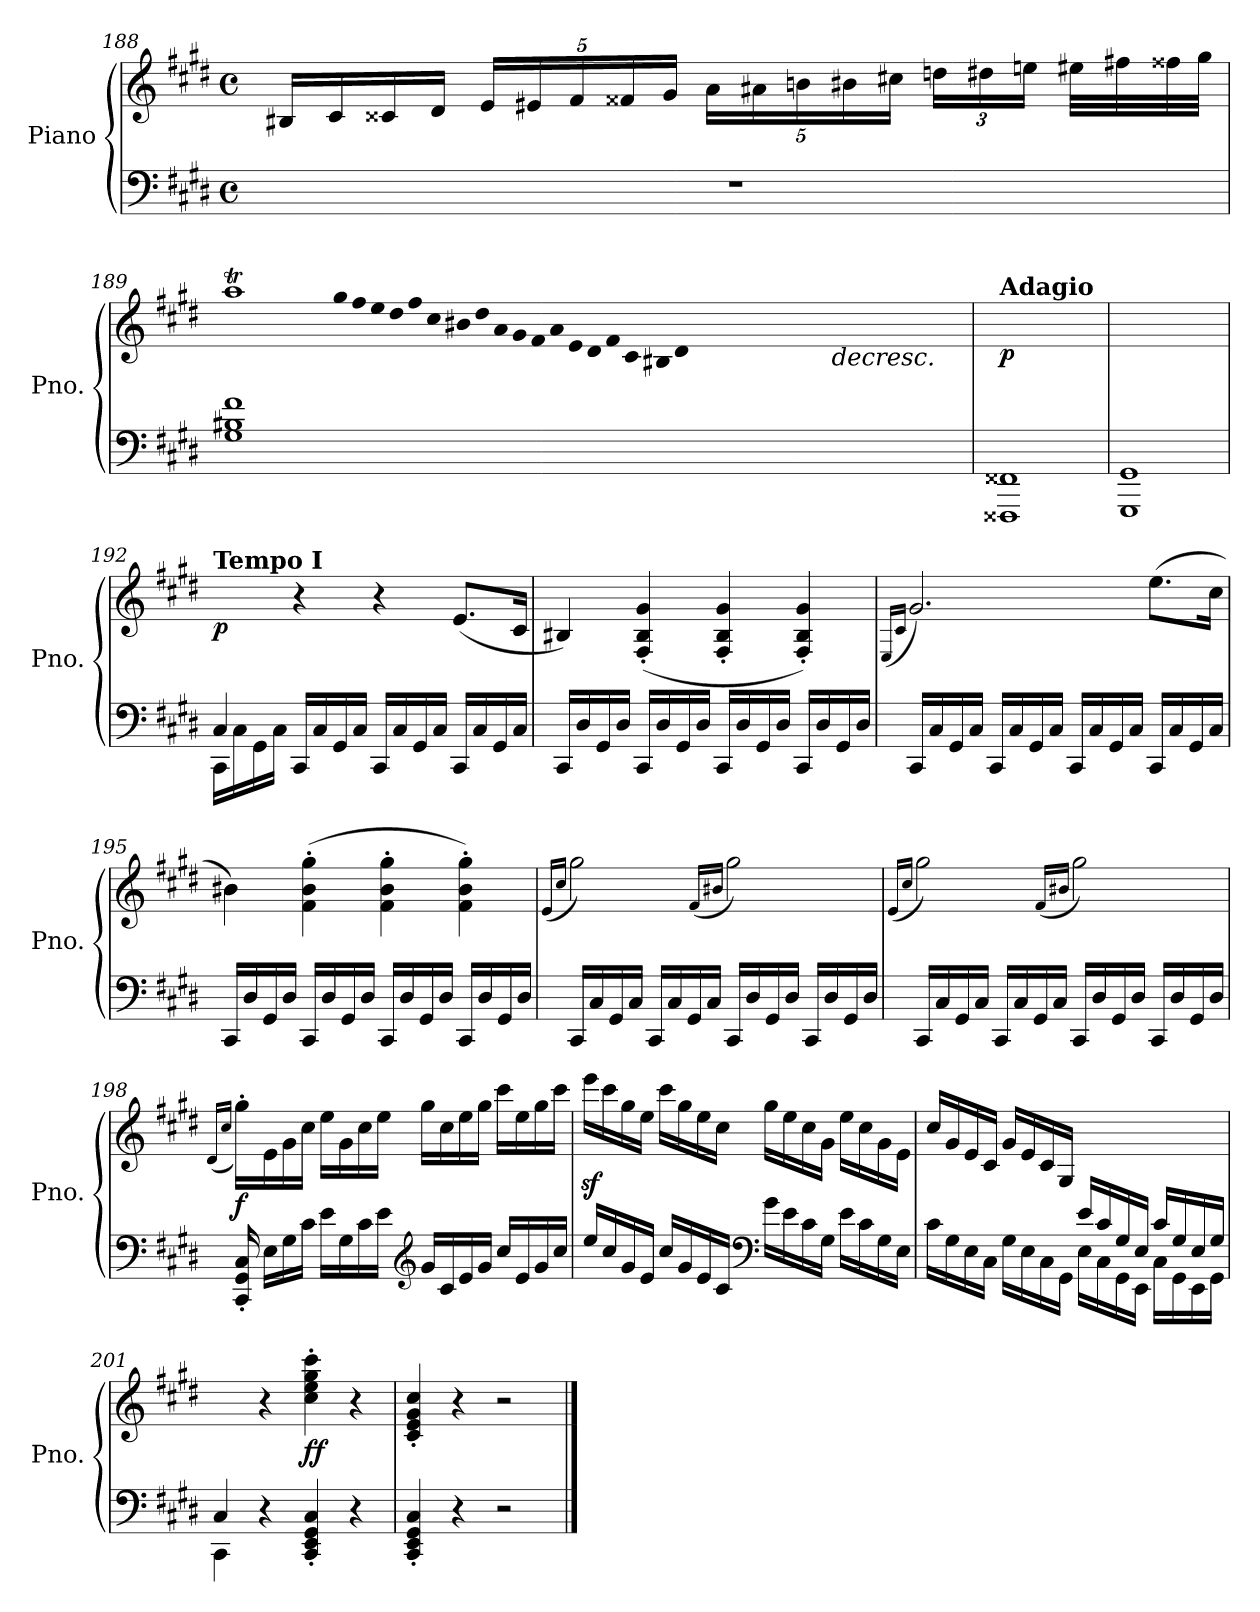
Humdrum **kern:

**kern	**kern	**dynam
*part1	*part1	*part1
*staff2	*staff1	*staff1/2
*I"Piano	*	*
*I'Pno.	*	*
!!LO:LB:g=z
*clefF4	*clefG2	*
*k[f#c#g#d#]	*k[f#c#g#d#]	*
*M4/4	*M4/4	*
*met(c)	*met(c)	*
=188	=188	=188
1r	16B#X/LL	.
.	16c#/	.
.	16c##X/	.
.	16d#/JJ	.
*	*Xbrackettup	*
.	20e/LL	.
.	20e#X/	.
.	20f#/	.
.	20f##X/	.
.	20g#/JJ	.
.	20a\LL	.
.	20a#X\	.
.	20bn\	.
.	20b#X\	.
.	20cc#X\JJ	.
.	24ddn\LL	.
.	24dd#X\	.
.	24een\JJ	.
.	32ee#X\LLL	.
.	32ff#X\	.
.	32ff##X\	.
.	32gg#\JJJ	.
!!LO:LB:g=z
=189	=189	=189
*^	*	*
160%247ryy	1G# 1B#X 1f#	(>1aaT	.
*	*	*Xtuplet	*
!	!	!LO:N:vis=8	!
.	4r;yy	960%29gg#\L	.
!	!	!LO:N:vis=8	!
.	.	960%29ff#\	.
!	!	!LO:N:vis=8	!
.	.	960%29ee\	.
!	!	!LO:N:vis=8	!
.	.	960%29dd#\	.
!	!	!LO:N:vis=8	!
.	.	960%29ff#\	.
!	!	!LO:N:vis=8	!
.	.	960%29cc#\	.
!	!	!LO:N:vis=8	!
.	.	960%29b#X\	.
!	!	!LO:N:vis=8	!
.	.	960%29dd#\	.
!	!	!LO:N:vis=8	!
.	.	960%29a\	.
.	4r;yy	.	.
!	!	!LO:N:vis=8	!
.	.	960%29g#\	.
!	!	!LO:N:vis=8	!
.	.	960%29f#\	.
!	!	!LO:N:vis=8	!
.	.	960%29a\	.
!	!	!LO:N:vis=8	!
.	.	960%29e\	.
!	!	!LO:N:vis=8	!
.	.	960%29d#\	.
!	!	!LO:N:vis=8	!
.	.	960%29f#\	.
!	!	!LO:N:vis=8	!
.	.	960%29c#\	.
!	!	!LO:N:vis=8	!
.	.	960%29B#X\	.
.	4r;yy	.	.
!	!	!LO:N:vis=8	!
.	.	960%29d#\	.
!LO:N:vis=8	!	!	!
960%29A/	.	120%29ryy	.
!LO:N:vis=8	!	!	!
960%29G#/	.	.	.
!LO:N:vis=8	!	!	!
960%29F#/	.	.	.
!LO:N:vis=8	!	!	!
960%29A/	.	.	.
!LO:N:vis=8	!	!	!
960%29E/	.	.	.
!LO:N:vis=8	!	!	!
960%29D#/	.	.	.
!LO:N:vis=8	!	!	!
960%29F#/	.	.	.
.	4r;yy	.	.
!LO:N:vis=8	!	!	!
960%29C#/	.	.	.
!	!	!LO:TX:b:i:t=decresc.	!
!LO:N:vis=8	!	!	!
960%29BB#X/J	.	480%103ryy	.
!LO:N:vis=4	!	!	!
480%29D#'/	.	.	.
!LO:N:vis=4	!	!	!
480%29AA'/	.	.	.
!LO:N:vis=4	!	!	!
480%29GG#'/	.	.	.
320ryy	.	.	.
!!LO:LB:g=z
=190	=190	=190	=190
!	!	!LO:TX:a:B:t=Adagio	!
!	!	!	!LO:DY:b
1FF##X)	1FFF##X	1ryy	p
=191	=191	=191	=191
1GG#	1GGG#	1ryy	.
=192	=192	=192	=192
!	!	!LO:TX:a:B:t=Tempo I	!
!	!	!	!LO:DY:b
4C#/	16CC#\LL	4ryy	p
.	16C#\	.	.
.	16GG#\	.	.
.	16C#\JJ	.	.
2.ryy	16CC#/LL	4r	.
.	16C#/	.	.
.	16GG#/	.	.
.	16C#/JJ	.	.
.	16CC#/LL	4r	.
.	16C#/	.	.
.	16GG#/	.	.
.	16C#/JJ	.	.
.	16CC#/LL	(<8.e/L	.
.	16C#/	.	.
.	16GG#/	.	.
.	16C#/JJ	16c#/Jk	.
*v	*v	*	*
=193	=193	=193
16CC#/LL	4B#X/)	.
16D#/	.	.
16GG#/	.	.
16D#/JJ	.	.
16CC#/LL	(>4F#/' 4B#/' 4g#/'	.
16D#/	.	.
16GG#/	.	.
16D#/JJ	.	.
16CC#/LL	4F#/' 4B#/' 4g#/'	.
16D#/	.	.
16GG#/	.	.
16D#/JJ	.	.
16CC#/LL	4F#/' 4B#/' 4g#/')	.
16D#/	.	.
16GG#/	.	.
16D#/JJ	.	.
!!LO:LB:g=z
=194	=194	=194
.	(<16qE/LL	.
.	16qc#/JJ	.
16CC#/LL	2.g#/)	.
16C#/	.	.
16GG#/	.	.
16C#/JJ	.	.
16CC#/LL	.	.
16C#/	.	.
16GG#/	.	.
16C#/JJ	.	.
16CC#/LL	.	.
16C#/	.	.
16GG#/	.	.
16C#/JJ	.	.
16CC#/LL	(>8.ee\L	.
16C#/	.	.
16GG#/	.	.
16C#/JJ	16cc#\Jk	.
=195	=195	=195
16CC#/LL	4b#X\)	.
16D#/	.	.
16GG#/	.	.
16D#/JJ	.	.
16CC#/LL	(>4f#\' 4b#\' 4gg#\'	.
16D#/	.	.
16GG#/	.	.
16D#/JJ	.	.
16CC#/LL	4f#\' 4b#\' 4gg#\'	.
16D#/	.	.
16GG#/	.	.
16D#/JJ	.	.
16CC#/LL	4f#\' 4b#\' 4gg#\')	.
16D#/	.	.
16GG#/	.	.
16D#/JJ	.	.
=196	=196	=196
.	(<16qe/LL	.
.	16qcc#/JJ	.
16CC#/LL	2gg#\)	.
16C#/	.	.
16GG#/	.	.
16C#/JJ	.	.
16CC#/LL	.	.
16C#/	.	.
16GG#/	.	.
16C#/JJ	.	.
.	(<16qf#/LL	.
.	16qb#X/JJ	.
16CC#/LL	2gg#\)	.
16D#/	.	.
16GG#/	.	.
16D#/JJ	.	.
16CC#/LL	.	.
16D#/	.	.
16GG#/	.	.
16D#/JJ	.	.
!!LO:LB:g=z
=197	=197	=197
.	(<16qe/LL	.
.	16qcc#/JJ	.
16CC#/LL	2gg#\)	.
16C#/	.	.
16GG#/	.	.
16C#/JJ	.	.
16CC#/LL	.	.
16C#/	.	.
16GG#/	.	.
16C#/JJ	.	.
.	(<16qf#/LL	.
.	16qb#X/JJ	.
16CC#/LL	2gg#\)	.
16D#/	.	.
16GG#/	.	.
16D#/JJ	.	.
16CC#/LL	.	.
16D#/	.	.
16GG#/	.	.
16D#/JJ	.	.
=198	=198	=198
.	(>16qd#/LL	.
.	16qcc#/JJ	.
!	!	!LO:DY:b
16CC#/' 16GG#/' 16C#/'	16gg#'\LL)	f
16E\LL	(>16e\	.
16G#\	16g#\	.
16c#\JJ	16cc#\JJ	.
16e\LL	16ee\LL	.
16G#\	16g#\	.
16c#\	16cc#\	.
16e\JJ	16ee\JJ	.
*clefG2	*	*
16g#/LL	16gg#\LL	.
16c#/	16cc#\	.
16e/	16ee\	.
16g#/JJ	16gg#\JJ	.
16cc#/LL	16ccc#\LL	.
16e/	16ee\	.
16g#/	16gg#\	.
16cc#/JJ	16ccc#\JJ	.
!!LO:PB:g=z
=199	=199	=199
16ee/LL	16eeez<\LL	.
16cc#/	16ccc#\	.
16g#/	16gg#\	.
16e/JJ	16ee\JJ	.
16cc#/LL	16ccc#\LL	.
16g#/	16gg#\	.
16e/	16ee\	.
16c#/JJ	16cc#\JJ	.
*clefF4	*	*
16g#\LL	16gg#\LL	.
16e\	16ee\	.
16c#\	16cc#\	.
16G#\JJ	16g#\JJ	.
16e\LL	16ee\LL	.
16c#\	16cc#\	.
16G#\	16g#\	.
16E\JJ	16e\JJ	.
=200	=200	=200
*^	*	*
2ryy	16c#\LL	16cc#/LL	.
.	16G#\	16g#/	.
.	16E\	16e/	.
.	16C#\JJ	16c#/JJ	.
.	16G#\LL	16g#/LL	.
.	16E\	16e/	.
.	16C#\	16c#/	.
.	16GG#\JJ	16G#/JJ	.
16e/LL	16E\LL	2ryy	.
16c#/	16C#\	.	.
16G#/	16GG#\	.	.
16E/JJ	16EE\JJ	.	.
16c#/LL	16C#\LL	.	.
16G#/	16GG#\	.	.
16E/	16EE\	.	.
16G#/JJ	16GG#\JJ	.	.
=201	=201	=201	=201
4C#/)	4CC#\	4ryy	.
2.ryy	4r	4r	.
!	!	!	!LO:DY:b
.	4CC#/' 4EE/' 4GG#/' 4C#/'	4cc#\' 4ee\' 4gg#\' 4ccc#\'	ff
.	4r	4r	.
*v	*v	*	*
=202	=202	=202
4CC#/' 4EE/' 4GG#/' 4C#/'	4c#/' 4e/' 4g#/' 4cc#/'	.
4r	4r	.
2r	2r	.
==	==	==
*-	*-	*-
